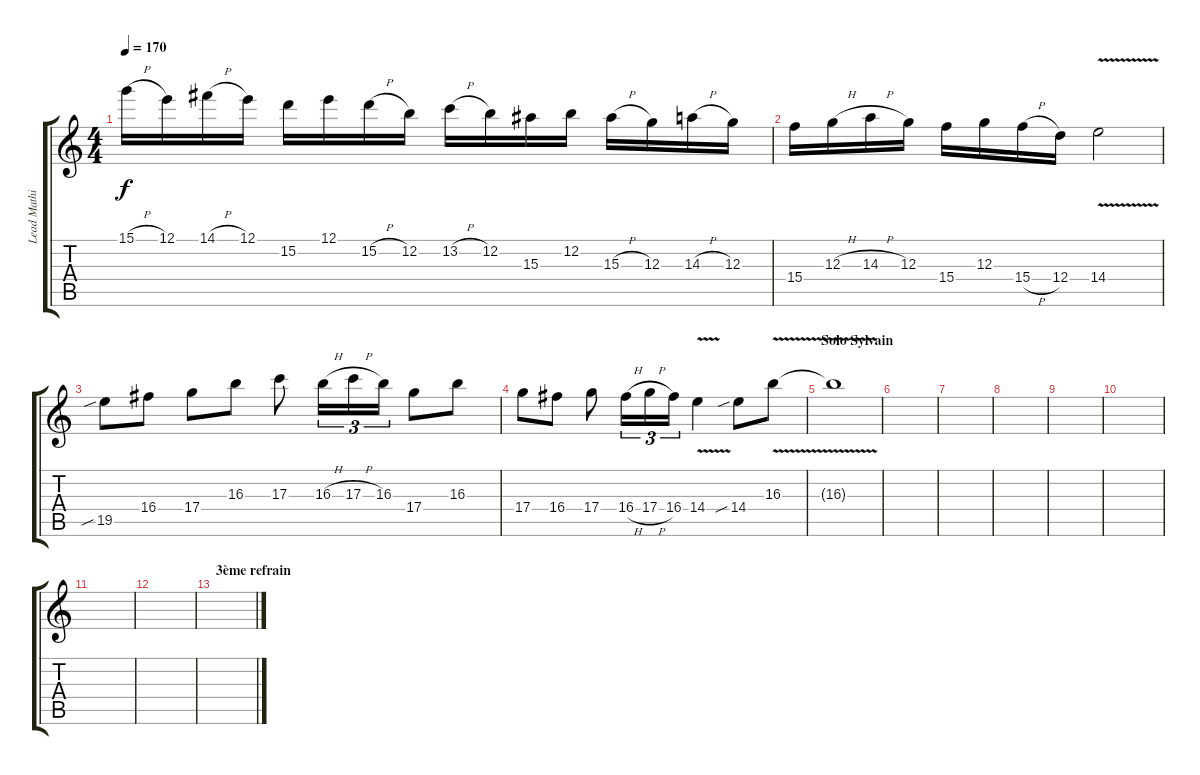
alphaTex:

\track ("Lead Mathieu" "Lead Mathi") {instrument distortionguitar}
\staff {score tabs}
\tuning (E4 B3 G3 D3 A2 E2) {hide}
\ts (4 4)
\tempo 170
\clef g2
\ks c
15.1{h}.16{dy f} 12.1.16 14.1{h}.16 12.1.16 15.2.16 12.1.16 15.2{h}.16 12.2.16 13.2{h}.16 12.2.16 15.3.16 12.2.16 15.3{h}.16 12.3.16 14.3{h}.16 12.3.16 |
15.4.16 12.3{h}.16 14.3{h}.16 12.3.16 15.4.16 12.3.16 15.4{h}.16 12.4.16 14.4{v}.2 |
19.5{sib}.8 16.4.8 17.4.8 16.3.8 17.3.8 16.3{h}.16{tu (3 2)} 17.3{h}.16{tu (3 2)} 16.3.16{tu (3 2)} 17.4.8 16.3.8 |
17.4.8 16.4.8 17.4.8 16.4{h}.16{tu (3 2)} 17.4{h}.16{tu (3 2)} 16.4.16{tu (3 2)} 14.4{v}.4 14.4{sib}.8 16.3{v}.8 |
\section ("" "Solo Sylvain")
16.3{t}.1 |
|
|
|
|
|
|
|
\section ("" "3ème refrain")
